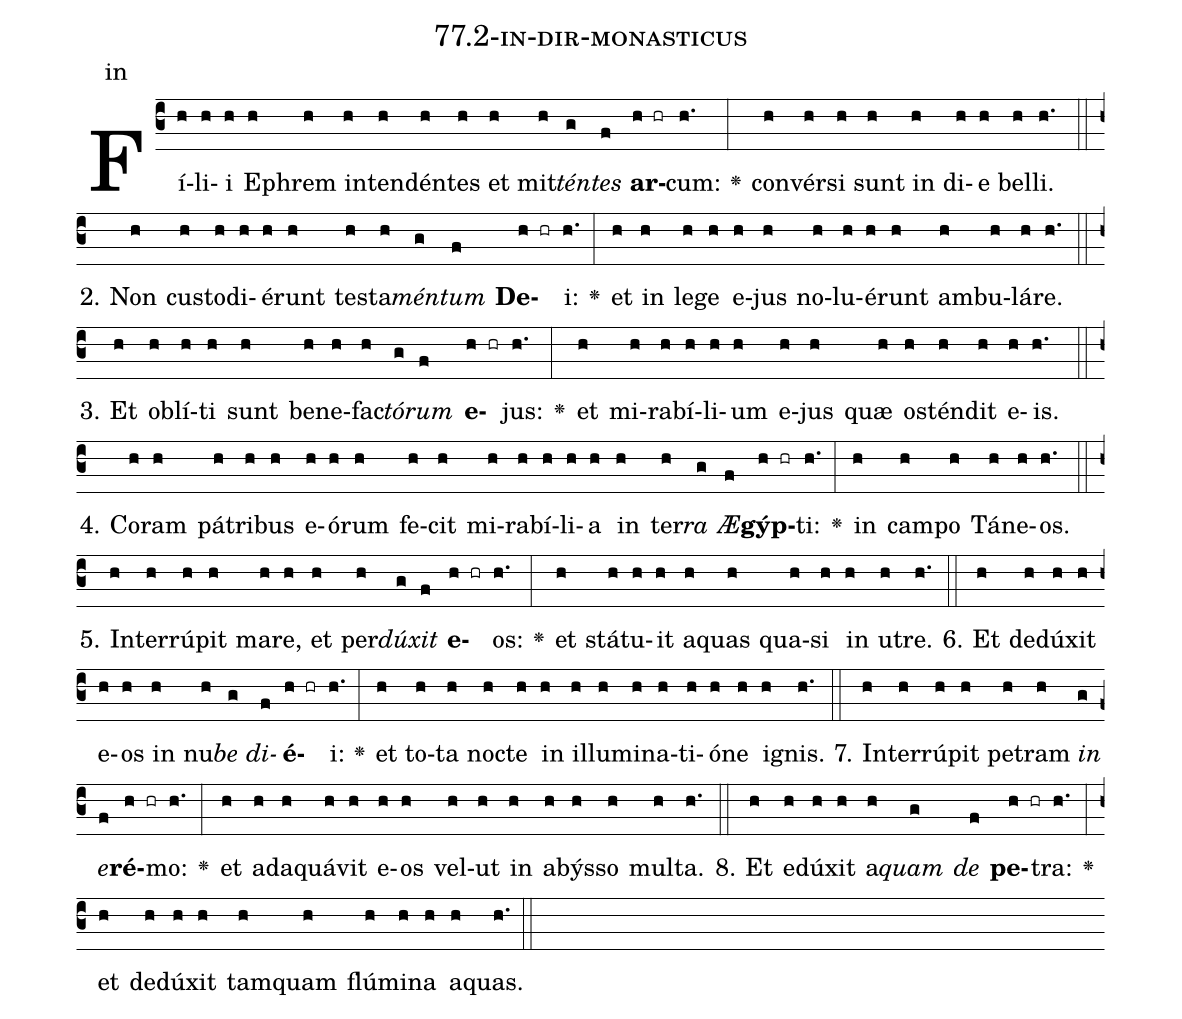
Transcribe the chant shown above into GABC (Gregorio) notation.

name: 77.2-in-dir-monasticus;
annotation: in;
%%
(c3)Fí(h)li(h)i(h) E(h)phrem(h) in(h)ten(h)dén(h)tes(h) et(h) mit(h)<i>tén</i>(g)<i>tes</i>(f) <b>ar</b>(h hr)cum:(h.) <v>\greheightstar</v>(:) con(h)vér(h)si(h) sunt(h) in(h) di(h)e(h) bel(h)li.(h.) (::)
2. Non(h) cus(h)to(h)di(h)é(h)runt(h) tes(h)ta(h)<i>mén</i>(g)<i>tum</i>(f) <b>De</b>(h hr)i:(h.) <v>\greheightstar</v>(:) et(h) in(h) le(h)ge(h) e(h)jus(h) no(h)lu(h)é(h)runt(h) am(h)bu(h)lá(h)re.(h.) (::)
3. Et(h) ob(h)lí(h)ti(h) sunt(h) be(h)ne(h)fac(h)<i>tó</i>(g)<i>rum</i>(f) <b>e</b>(h hr)jus:(h.) <v>\greheightstar</v>(:) et(h) mi(h)ra(h)bí(h)li(h)um(h) e(h)jus(h) quæ(h) os(h)tén(h)dit(h) e(h)is.(h.) (::)
4. Co(h)ram(h) pá(h)tri(h)bus(h) e(h)ó(h)rum(h) fe(h)cit(h) mi(h)ra(h)bí(h)li(h)a(h) in(h) ter(h)<i>ra</i>(g) <i>Æ</i>(f)<b>gýp</b>(h hr)ti:(h.) <v>\greheightstar</v>(:) in(h) cam(h)po(h) Tá(h)ne(h)os.(h.) (::)
5. In(h)ter(h)rú(h)pit(h) ma(h)re,(h) et(h) per(h)<i>dú</i>(g)<i>xit</i>(f) <b>e</b>(h hr)os:(h.) <v>\greheightstar</v>(:) et(h) stá(h)tu(h)it(h) a(h)quas(h) qua(h)si(h) in(h) u(h)tre.(h.) (::)
6. Et(h) de(h)dú(h)xit(h) e(h)os(h) in(h) nu(h)<i>be</i>(g) <i>di</i>(f)<b>é</b>(h hr)i:(h.) <v>\greheightstar</v>(:) et(h) to(h)ta(h) noc(h)te(h) in(h) il(h)lu(h)mi(h)na(h)ti(h)ó(h)ne(h) i(h)gnis.(h.) (::)
7. In(h)ter(h)rú(h)pit(h) pe(h)tram(h) <i>in</i>(g) <i>e</i>(f)<b>ré</b>(h hr)mo:(h.) <v>\greheightstar</v>(:) et(h) ad(h)a(h)quá(h)vit(h) e(h)os(h) vel(h)ut(h) in(h) a(h)býs(h)so(h) mul(h)ta.(h.) (::)
8. Et(h) e(h)dú(h)xit(h) a(h)<i>quam</i>(g) <i>de</i>(f) <b>pe</b>(h hr)tra:(h.) <v>\greheightstar</v>(:) et(h) de(h)dú(h)xit(h) tam(h)quam(h) flú(h)mi(h)na(h) a(h)quas.(h.) (::)
